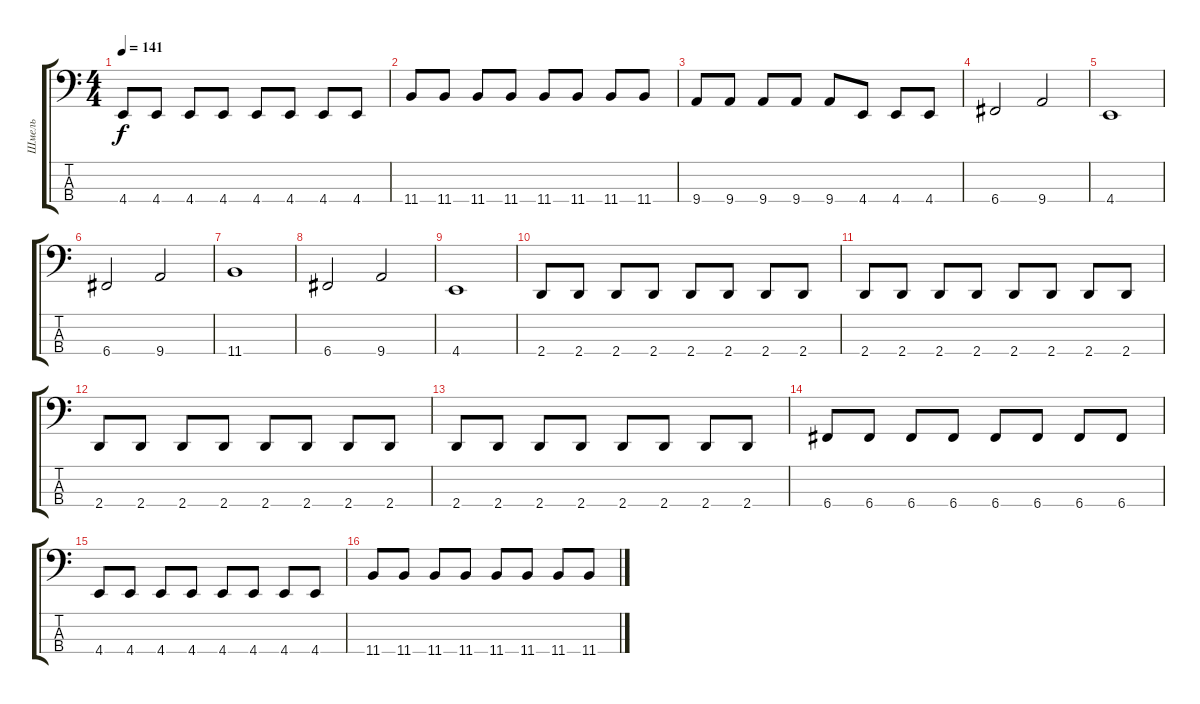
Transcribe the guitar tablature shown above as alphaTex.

\track ("Шмель" "Шмель") {instrument electricbassfinger}
\staff {score tabs}
\tuning (F2 C2 G1 C1) {hide}
\ts (4 4)
\tempo 141
\clef f4
\ks c
4.4.8{dy f} 4.4.8 4.4.8 4.4.8 4.4.8 4.4.8 4.4.8 4.4.8 |
11.4.8 11.4.8 11.4.8 11.4.8 11.4.8 11.4.8 11.4.8 11.4.8 |
9.4.8 9.4.8 9.4.8 9.4.8 9.4.8 4.4.8 4.4.8 4.4.8 |
6.4.2 9.4.2 |
4.4.1 |
6.4.2 9.4.2 |
11.4.1 |
6.4.2 9.4.2 |
4.4.1 |
2.4.8 2.4.8 2.4.8 2.4.8 2.4.8 2.4.8 2.4.8 2.4.8 |
2.4.8 2.4.8 2.4.8 2.4.8 2.4.8 2.4.8 2.4.8 2.4.8 |
2.4.8 2.4.8 2.4.8 2.4.8 2.4.8 2.4.8 2.4.8 2.4.8 |
2.4.8 2.4.8 2.4.8 2.4.8 2.4.8 2.4.8 2.4.8 2.4.8 |
6.4.8 6.4.8 6.4.8 6.4.8 6.4.8 6.4.8 6.4.8 6.4.8 |
4.4.8 4.4.8 4.4.8 4.4.8 4.4.8 4.4.8 4.4.8 4.4.8 |
11.4.8 11.4.8 11.4.8 11.4.8 11.4.8 11.4.8 11.4.8 11.4.8
